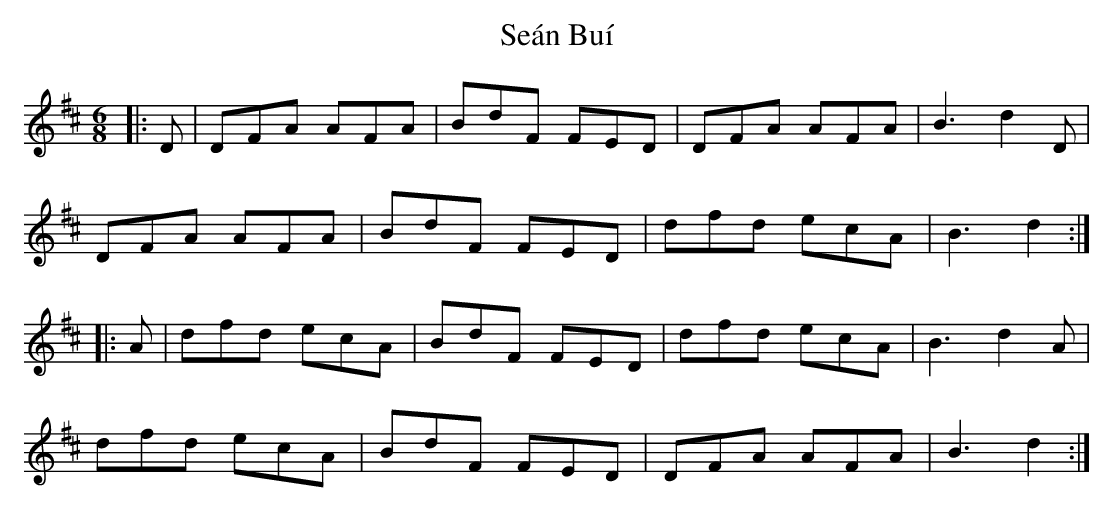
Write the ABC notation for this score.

X:1
T: Seán Buí
M: 6/8
L: 1/8
K: Dmaj
|:D|DFA AFA|BdF FED|DFA AFA|B3 d2 D|
DFA AFA|BdF FED|dfd ecA|B3 d2:|
|:A|dfd ecA|BdF FED|dfd ecA|B3 d2 A|
dfd ecA|BdF FED|DFA AFA|B3 d2:|
